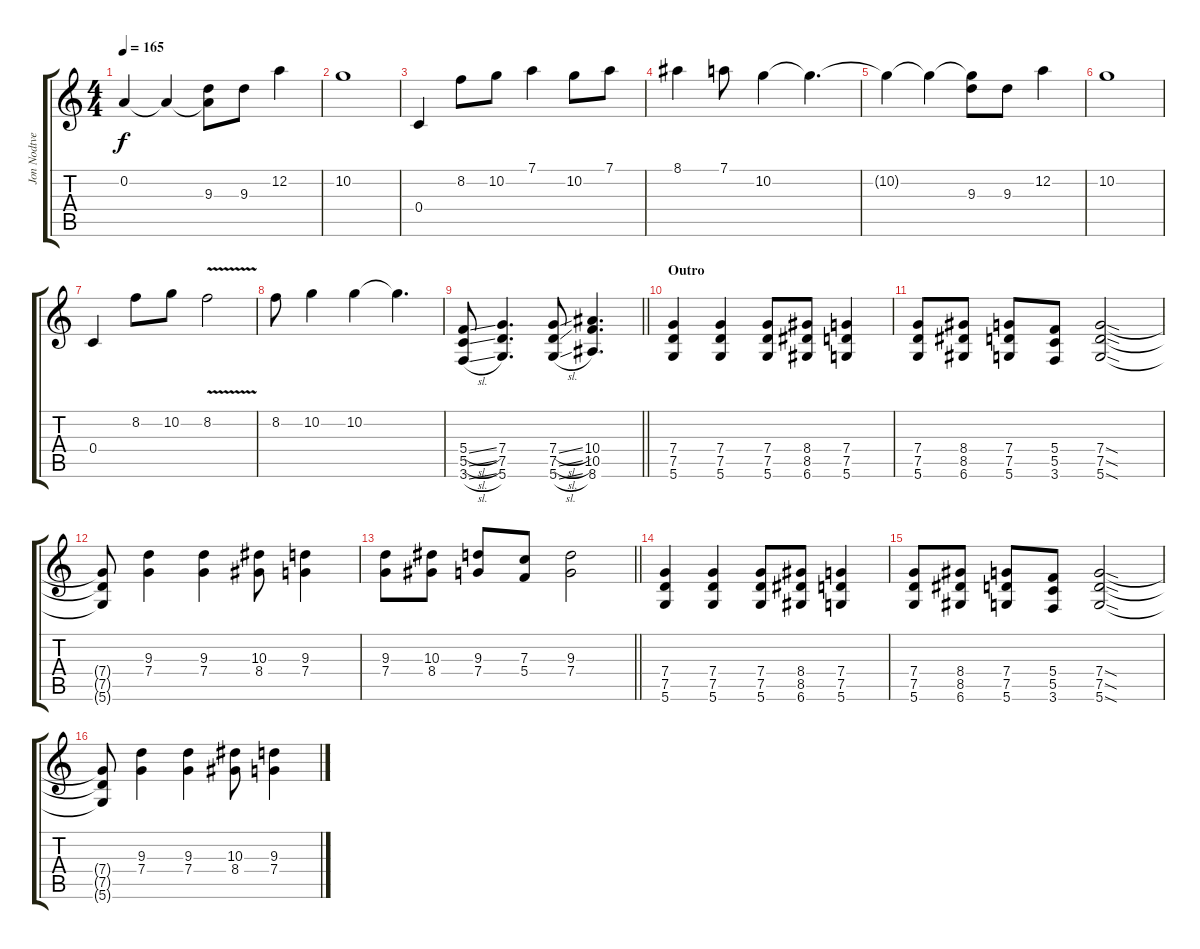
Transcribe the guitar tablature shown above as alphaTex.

\track ("Jon Nodtveidt " "Jon Nodtve") {instrument distortionguitar}
\staff {score tabs}
\tuning (D4 A3 F3 C3 G2 D2) {hide}
\ts (4 4)
\tempo 165
\clef g2
\ks c
0.2.4{dy f} 0.2{t}.4 (0.2{t} 9.3).8 9.3.8 12.2.4 |
10.2.1 |
0.4.4 8.2.8 10.2.8 7.1.4 10.2.8 7.1.8 |
8.1.4 7.1.8 10.2.4 10.2{t}.4{d} |
10.2{t}.4 10.2{t}.4 (10.2{t} 9.3).8 9.3.8 12.2.4 |
10.2.1 |
0.4.4 8.2.8 10.2.8 8.2{v}.2 |
8.2.8 10.2.4 10.2.4 10.2{t}.4{d} |
\barLineRight lightlight
(5.4{sl} 5.5{sl} 3.6{sl}).8 (7.4 7.5 5.6).4{d} (7.4{sl} 7.5{sl} 5.6{sl}).8 (10.4 10.5 8.6).4{d} |
\section ("" "Outro")
(7.4 7.5 5.6).4{volume 16} (7.4 7.5 5.6).4 (7.4 7.5 5.6).8 (8.4 8.5 6.6).8 (7.4 7.5 5.6).4 |
(7.4 7.5 5.6).8 (8.4 8.5 6.6).8 (7.4 7.5 5.6).8 (5.4 5.5 3.6).8 (7.4{sod} 7.5{sod} 5.6{sod}).2 |
(7.4{t} 7.5{t} 5.6{t}).8 (9.3 7.4).4 (9.3 7.4).4 (10.3 8.4).8 (9.3 7.4).4 |
\barLineRight lightlight
(9.3 7.4).8 (10.3 8.4).8 (9.3 7.4).8 (7.3 5.4).8 (9.3 7.4).2 |
(7.4 7.5 5.6).4 (7.4 7.5 5.6).4 (7.4 7.5 5.6).8 (8.4 8.5 6.6).8 (7.4 7.5 5.6).4 |
(7.4 7.5 5.6).8 (8.4 8.5 6.6).8 (7.4 7.5 5.6).8 (5.4 5.5 3.6).8 (7.4{sod} 7.5{sod} 5.6{sod}).2 |
(7.4{t} 7.5{t} 5.6{t}).8 (9.3 7.4).4 (9.3 7.4).4 (10.3 8.4).8 (9.3 7.4).4
